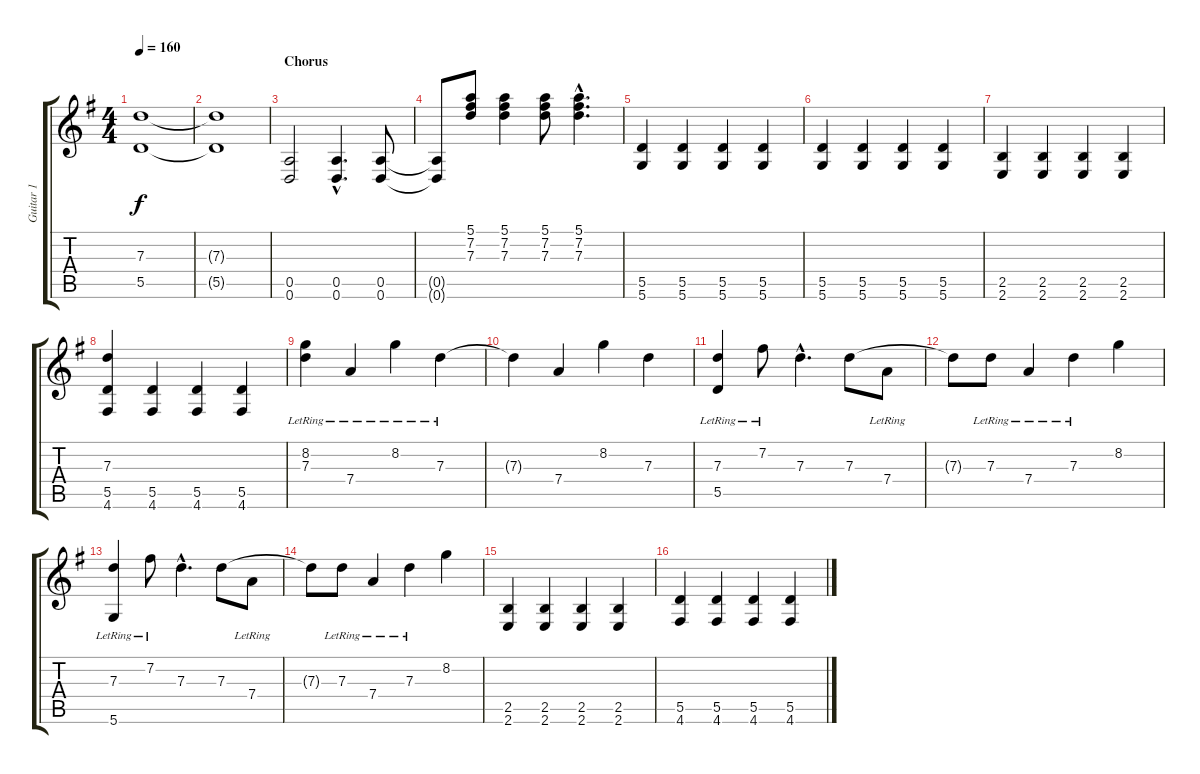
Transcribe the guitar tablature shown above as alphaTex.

\track ("Guitar 1" "Guitar 1") {instrument overdrivenguitar}
\staff {score tabs}
\tuning (E4 B3 G3 D3 A2 D2) {hide}
\ts (4 4)
\tempo 160
\clef g2
\ks g
(7.3 5.5).1{dy f} |
(7.3{t} 5.5{t}).1 |
\section ("" "Chorus")
(0.5 0.6).2 (0.5{hac} 0.6{hac}).4{d} (0.5 0.6).8 |
(0.5{t} 0.6{t}).8 (5.1 7.2 7.3).8 (5.1 7.2 7.3).4 (5.1 7.2 7.3).8 (5.1{hac} 7.2{hac} 7.3{hac}).4{d} |
(5.5 5.6).4 (5.5 5.6).4 (5.5 5.6).4 (5.5 5.6).4 |
(5.5 5.6).4 (5.5 5.6).4 (5.5 5.6).4 (5.5 5.6).4 |
(2.5 2.6).4 (2.5 2.6).4 (2.5 2.6).4 (2.5 2.6).4 |
(7.3 5.5 4.6).4 (5.5 4.6).4 (5.5 4.6).4 (5.5 4.6).4 |
(8.2{lr} 7.3).4 7.4{lr}.4 8.2{lr}.4 7.3{lr}.4 |
7.3{t}.4 7.4.4 8.2.4 7.3.4 |
(7.3{lr} 5.5{lr}).4 7.2{lr}.8 7.3{hac}.4{d} 7.3.8 7.4{lr}.8 |
7.3{t}.8 7.3{lr}.8 7.4{lr}.4 7.3{lr}.4 8.2.4 |
(7.3{lr} 5.6{lr}).4 7.2{lr}.8 7.3{hac}.4{d} 7.3.8 7.4{lr}.8 |
7.3{t}.8 7.3{lr}.8 7.4{lr}.4 7.3{lr}.4 8.2.4 |
(2.5 2.6).4 (2.5 2.6).4 (2.5 2.6).4 (2.5 2.6).4 |
(5.5 4.6).4 (5.5 4.6).4 (5.5 4.6).4 (5.5 4.6).4
